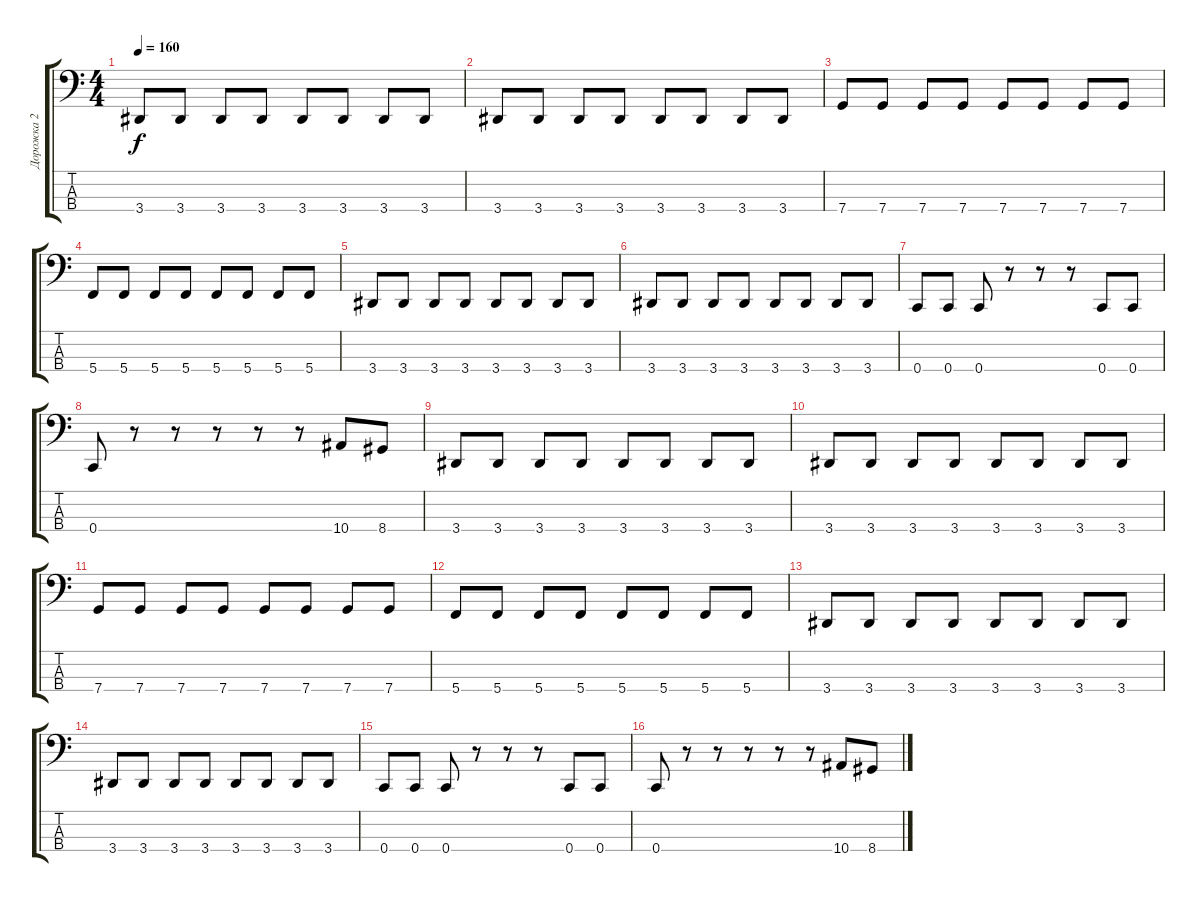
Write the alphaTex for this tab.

\track ("Дорожка 2" "Дорожка 2") {instrument electricbassfinger}
\staff {score tabs}
\tuning (F2 C2 G1 C1) {hide}
\ts (4 4)
\tempo 160
\clef f4
\ks c
3.4.8{dy f} 3.4.8 3.4.8 3.4.8 3.4.8 3.4.8 3.4.8 3.4.8 |
3.4.8 3.4.8 3.4.8 3.4.8 3.4.8 3.4.8 3.4.8 3.4.8 |
7.4.8 7.4.8 7.4.8 7.4.8 7.4.8 7.4.8 7.4.8 7.4.8 |
5.4.8 5.4.8 5.4.8 5.4.8 5.4.8 5.4.8 5.4.8 5.4.8 |
3.4.8 3.4.8 3.4.8 3.4.8 3.4.8 3.4.8 3.4.8 3.4.8 |
3.4.8 3.4.8 3.4.8 3.4.8 3.4.8 3.4.8 3.4.8 3.4.8 |
0.4.8 0.4.8 0.4.8 r.8 r.8 r.8 0.4.8 0.4.8 |
0.4.8 r.8 r.8 r.8 r.8 r.8 10.4.8 8.4.8 |
3.4.8 3.4.8 3.4.8 3.4.8 3.4.8 3.4.8 3.4.8 3.4.8 |
3.4.8 3.4.8 3.4.8 3.4.8 3.4.8 3.4.8 3.4.8 3.4.8 |
7.4.8 7.4.8 7.4.8 7.4.8 7.4.8 7.4.8 7.4.8 7.4.8 |
5.4.8 5.4.8 5.4.8 5.4.8 5.4.8 5.4.8 5.4.8 5.4.8 |
3.4.8 3.4.8 3.4.8 3.4.8 3.4.8 3.4.8 3.4.8 3.4.8 |
3.4.8 3.4.8 3.4.8 3.4.8 3.4.8 3.4.8 3.4.8 3.4.8 |
0.4.8 0.4.8 0.4.8 r.8 r.8 r.8 0.4.8 0.4.8 |
0.4.8 r.8 r.8 r.8 r.8 r.8 10.4.8 8.4.8
